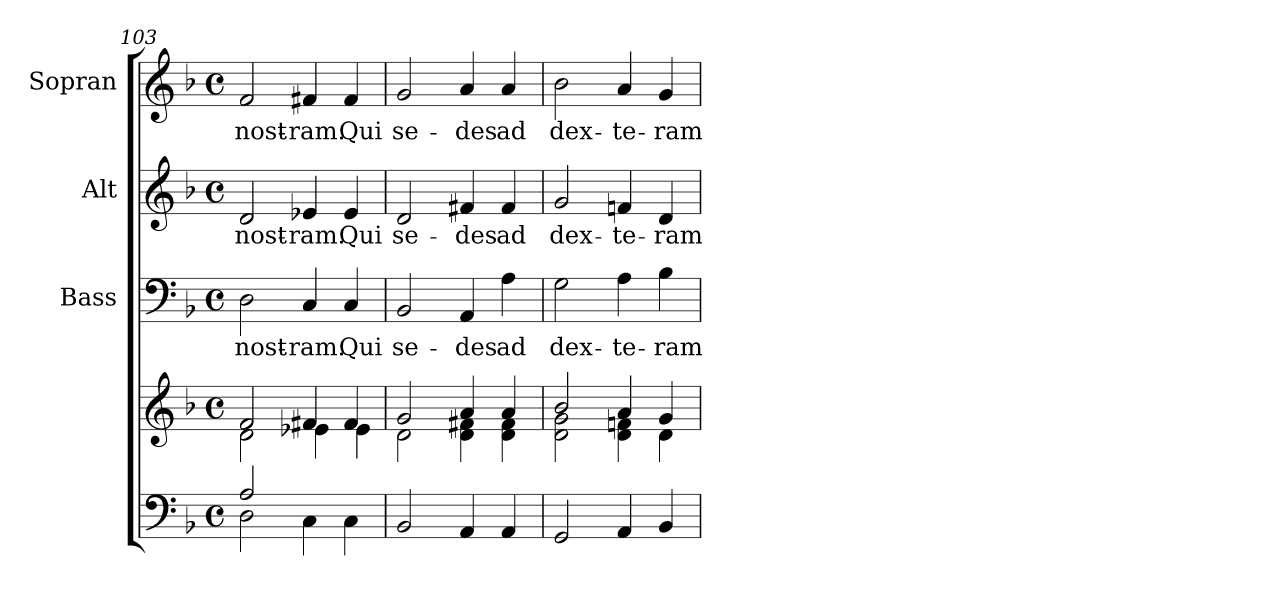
**kern	**kern	**kern	**text	**kern	**text	**kern	**text
*part4	*part4	*part3	*part3	*part2	*part2	*part1	*part1
*staff5	*staff4	*staff3	*staff3	*staff2	*staff2	*staff1	*staff1
*	*	*I"Bass	*	*I"Alt	*	*I"Sopran	*
*	*	*I'B.	*	*I'A.	*	*I'S.	*
*clefF4	*clefG2	*clefF4	*	*clefG2	*	*clefG2	*
*k[b-]	*k[b-]	*k[b-]	*	*k[b-]	*	*k[b-]	*
*F:	*F:	*F:	*	*F:	*	*F:	*
*M4/4	*M4/4	*M4/4	*	*M4/4	*	*M4/4	*
*met(c)	*met(c)	*met(c)	*	*met(c)	*	*met(c)	*
=103	=103	=103	=103	=103	=103	=103	=103
*^	*^	*	*	*	*	*	*
!	!	!	!	!	!LO:LY:b	!	!LO:LY:b	!	!LO:LY:b
2A/	2D\	2f/	2d\	2D\	nost-	2d/	nost-	2f/	nost-
!	!	!	!	!	!LO:LY:b	!	!LO:LY:b	!	!LO:LY:b
2ryy	4C\	4f#X/	4e-X\	4C/	-ram.	4e-X/	-ram.	4f#X/	-ram.
!	!	!	!	!	!LO:LY:b	!	!LO:LY:b	!	!LO:LY:b
.	4C\	4f#/	4e-\	4C/	Qui	4e-/	Qui	4f#/	Qui
=104	=104	=104	=104	=104	=104	=104	=104	=104	=104
!	!	!	!	!	!LO:LY:b	!	!LO:LY:b	!	!LO:LY:b
*v	*v	*	*	*	*	*	*	*	*
2BB-/	2g/	2d\	2BB-/	se-	2d/	se-	2g/	se-
!	!	!	!	!LO:LY:b	!	!LO:LY:b	!	!LO:LY:b
4AA/	4a/	4d\ 4f#X\	4AA/	-des	4f#X/	-des	4a/	-des
!	!	!	!	!LO:LY:b	!	!LO:LY:b	!	!LO:LY:b
4AA/	4a/	4d\ 4f#\	4A\	ad	4f#/	ad	4a/	ad
!!LO:LB:g=z
=105	=105	=105	=105	=105	=105	=105	=105	=105
!	!	!	!	!LO:LY:b	!	!LO:LY:b	!	!LO:LY:b
2GG/	2b-/	2d\ 2g\	2G\	dex-	2g/	dex-	2b-\	dex-
!	!	!	!	!LO:LY:b	!	!LO:LY:b	!	!LO:LY:b
4AA/	4a/	4d\ 4fn\	4A\	-te-	4fn/	-te-	4a/	-te-
!	!	!	!	!LO:LY:b	!	!LO:LY:b	!	!LO:LY:b
4BB-/	4g/	4d\	4B-\	-ram	4d/	-ram	4g/	-ram
*	*v	*v	*	*	*	*	*	*
=	=	=	=	=	=	=	=
*-	*-	*-	*-	*-	*-	*-	*-
